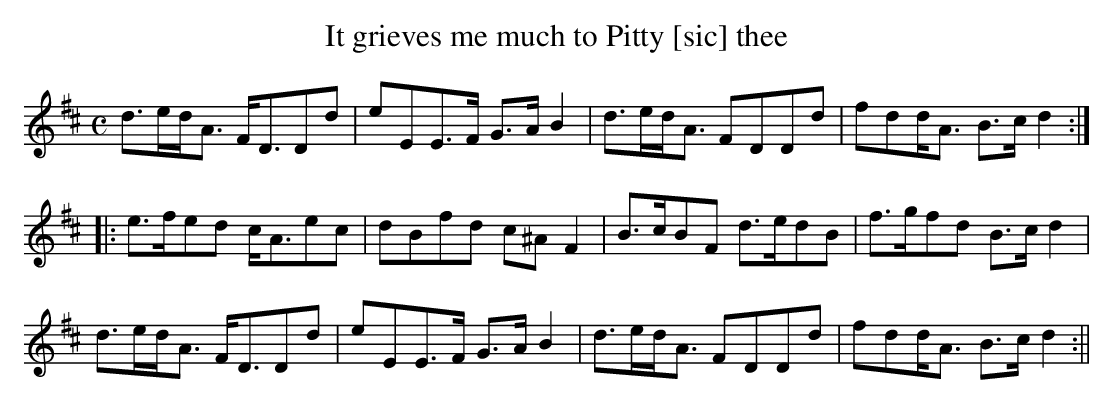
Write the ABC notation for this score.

X:1
T:It grieves me much to Pitty [sic] thee
M:C
L:1/8
K:D
d>ed<A F<DDd|eEE>F G>A B2|d>ed<A FDDd|fdd<A B>c d2:|
|:e>fed c<Aec|dBfd c^A F2|B>cBF d>edB|f>gfd B>cd2|
d>ed<A F<DDd|eEE>F G>A B2|d>ed<A FDDd|fdd<A B>c d2:||
